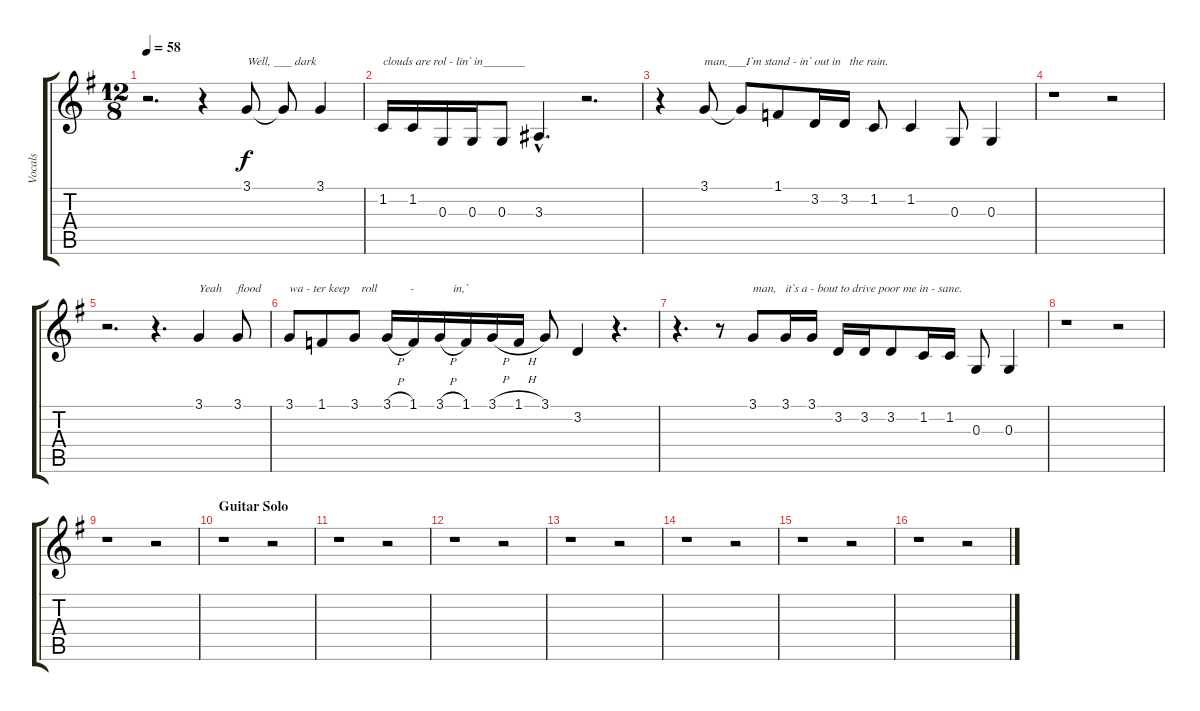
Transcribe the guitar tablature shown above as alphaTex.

\track ("Vocals" "Vocals") {instrument tenorsax}
\staff {score tabs}
\tuning (E4 B3 G3 D3 A2 E2) {hide}
\ts (12 8)
\tempo 58
\clef g2
\ks g
r.2{d dy f} r.4 3.1.8{txt "Well, ___ dark"} 3.1{t}.8 3.1.4 |
1.2.16{txt "clouds are rol - lin` in_______"} 1.2.16 0.3.16 0.3.16 0.3.8 3.3{hac}.4{d} r.2{d} |
r.4 3.1.8{txt "man,___I`m stand - in` out in   the rain."} 3.1{t}.8 1.1.8 3.2.16 3.2.16 1.2.8 1.2.4 0.3.8 0.3.4 |
r.1 r.2 |
r.2{d} r.4{d} 3.1.4{txt "Yeah     flood"} 3.1.8 |
3.1.8{txt "wa - ter keep    roll           -             in,`"} 1.1.8 3.1.8 3.1{h}.16 1.1.16 3.1{h}.16 1.1.16 3.1{h}.16 1.1{h}.16 3.1.8 3.2.4 r.4{d} |
r.4{d} r.8 3.1.8{txt "man,   it`s a - bout to drive poor me in - sane."} 3.1.16 3.1.16 3.2.16 3.2.16 3.2.8 1.2.16 1.2.16 0.3.8 0.3.4 |
r.1 r.2 |
r.1 r.2 |
\section ("" "Guitar Solo")
r.1 r.2 |
r.1 r.2 |
r.1 r.2 |
r.1 r.2 |
r.1 r.2 |
r.1 r.2 |
r.1 r.2
